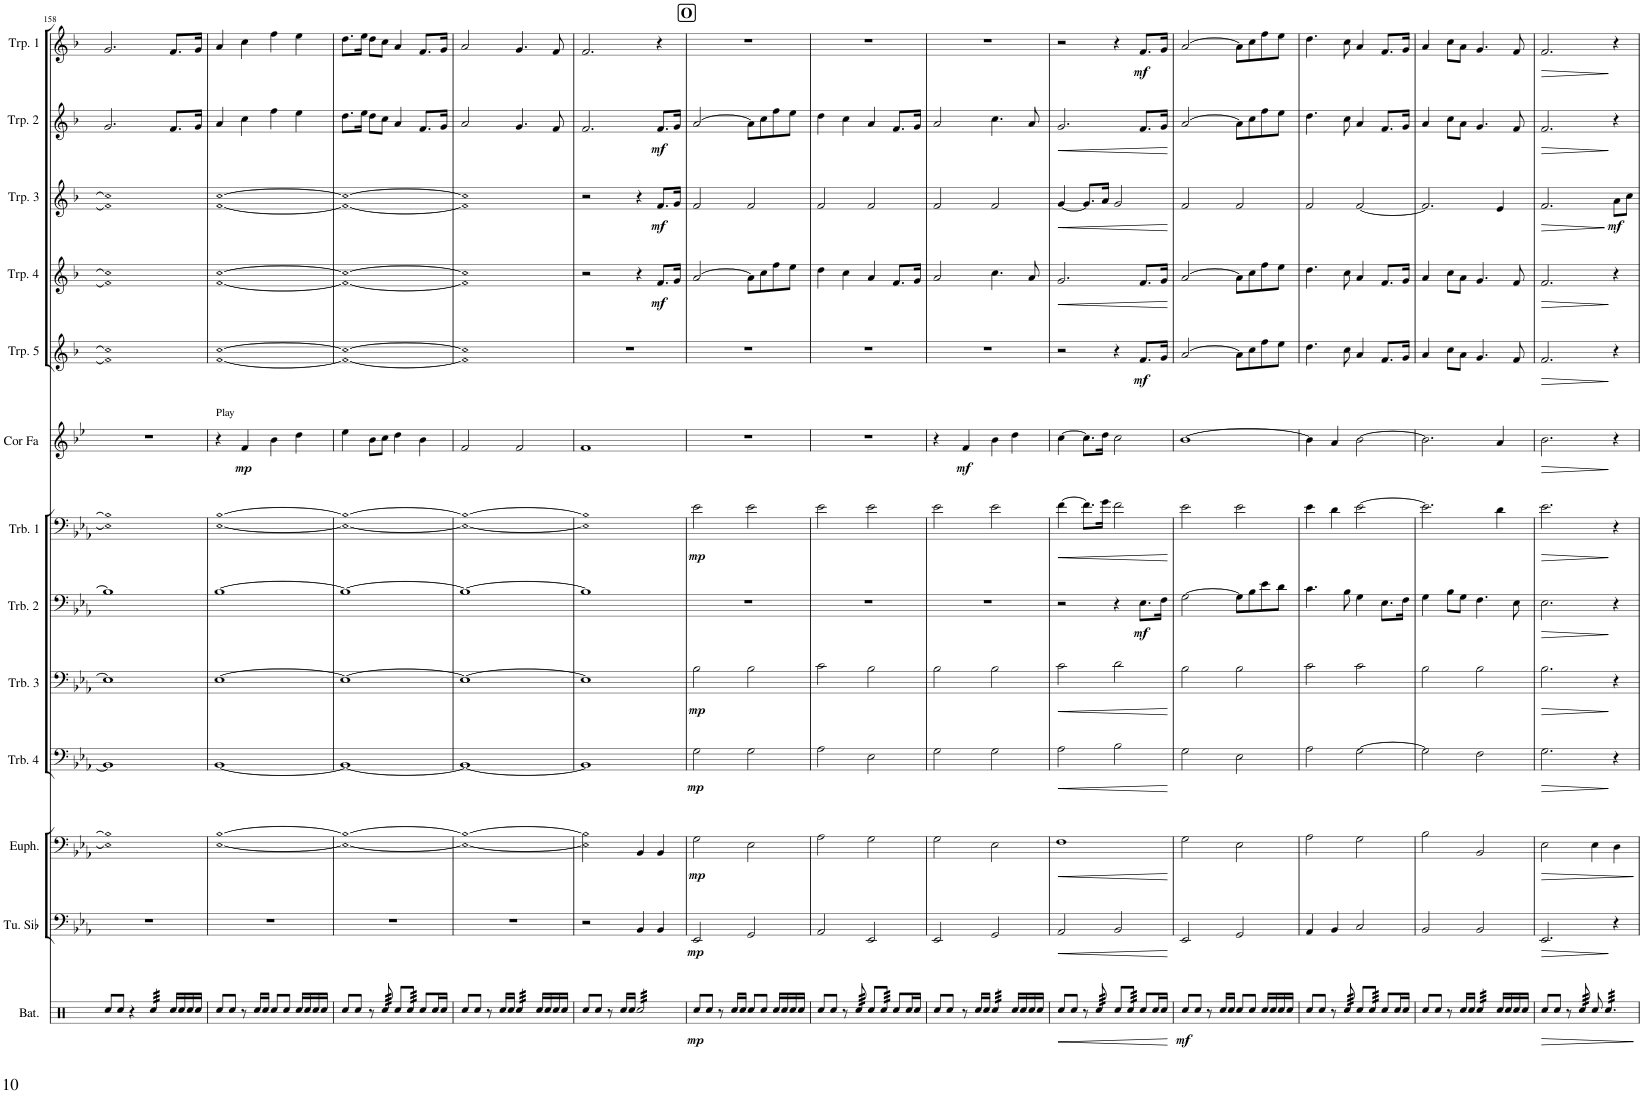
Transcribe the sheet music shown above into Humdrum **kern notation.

**kern	**dynam	**kern	**dynam	**kern	**dynam	**kern	**dynam	**kern	**dynam	**kern	**dynam	**kern	**dynam	**kern	**dynam	**kern	**dynam	**kern	**dynam	**kern	**dynam	**kern	**dynam	**kern	**dynam
*part13	*part13	*part12	*part12	*part11	*part11	*part10	*part10	*part9	*part9	*part8	*part8	*part7	*part7	*part6	*part6	*part5	*part5	*part4	*part4	*part3	*part3	*part2	*part2	*part1	*part1
*staff13	*staff13	*staff12	*staff12	*staff11	*staff11	*staff10	*staff10	*staff9	*staff9	*staff8	*staff8	*staff7	*staff7	*staff6	*staff6	*staff5	*staff5	*staff4	*staff4	*staff3	*staff3	*staff2	*staff2	*staff1	*staff1
*I"Batterie	*	*I"Tuba en Sib	*	*I"Euphonium	*	*I"Trombone 4	*	*I"Trombone 3	*	*I"Trombone 2	*	*I"Trombone 1	*	*I"Cor en Fa	*	*I"Trompette 5	*	*I"Trompette 4	*	*I"Trompette 3	*	*I"Trompette 2	*	*I"Trompette 1	*
*I'Bat.	*	*I'Tu. Sib	*	*I'Euph.	*	*I'Trb. 4	*	*I'Trb. 3	*	*I'Trb. 2	*	*I'Trb. 1	*	*I'Cor Fa	*	*I'Trp. 5	*	*I'Trp. 4	*	*I'Trp. 3	*	*I'Trp. 2	*	*I'Trp. 1	*
!!LO:PB:g=z
*clefX	*	*clefF4	*	*clefF4	*	*clefF4	*	*clefF4	*	*clefF4	*	*clefF4	*	*clefG2	*	*clefG2	*	*clefG2	*	*clefG2	*	*clefG2	*	*clefG2	*
*	*	*	*	*	*	*	*	*	*	*	*	*	*	*Trd4c7	*	*Trd1c2	*	*Trd1c2	*	*Trd1c2	*	*Trd1c2	*	*Trd1c2	*
*k[]	*	*k[b-e-a-]	*	*k[b-e-a-]	*	*k[b-e-a-]	*	*k[b-e-a-]	*	*k[b-e-a-]	*	*k[b-e-a-]	*	*k[b-e-]	*	*k[b-]	*	*k[b-]	*	*k[b-]	*	*k[b-]	*	*k[b-]	*
*M4/4	*	*M4/4	*	*M4/4	*	*M4/4	*	*M4/4	*	*M4/4	*	*M4/4	*	*M4/4	*	*M4/4	*	*M4/4	*	*M4/4	*	*M4/4	*	*M4/4	*
=158	=158	=158	=158	=158	=158	=158	=158	=158	=158	=158	=158	=158	=158	=158	=158	=158	=158	=158	=158	=158	=158	=158	=158	=158	=158
8Rcc/L	.	1r	.	1E-] 1B-]	.	1BB-]	.	1E-]	.	1B-]	.	1E-] 1B-]	.	1r	.	1f] 1cc]	.	1f] 1cc]	.	1f] 1cc]	.	2.g/	.	2.g/	.
8Rcc/J	.	.	.	.	.	.	.	.	.	.	.	.	.	.	.	.	.	.	.	.	.	.	.	.	.
4r	.	.	.	.	.	.	.	.	.	.	.	.	.	.	.	.	.	.	.	.	.	.	.	.	.
*tremolo	*	*	*	*	*	*	*	*	*	*	*	*	*	*	*	*	*	*	*	*	*	*	*	*	*
32Rcc/LLL	.	.	.	.	.	.	.	.	.	.	.	.	.	.	.	.	.	.	.	.	.	.	.	.	.
32Rcc/	.	.	.	.	.	.	.	.	.	.	.	.	.	.	.	.	.	.	.	.	.	.	.	.	.
32Rcc/	.	.	.	.	.	.	.	.	.	.	.	.	.	.	.	.	.	.	.	.	.	.	.	.	.
32Rcc/	.	.	.	.	.	.	.	.	.	.	.	.	.	.	.	.	.	.	.	.	.	.	.	.	.
32Rcc/	.	.	.	.	.	.	.	.	.	.	.	.	.	.	.	.	.	.	.	.	.	.	.	.	.
32Rcc/	.	.	.	.	.	.	.	.	.	.	.	.	.	.	.	.	.	.	.	.	.	.	.	.	.
32Rcc/	.	.	.	.	.	.	.	.	.	.	.	.	.	.	.	.	.	.	.	.	.	.	.	.	.
32Rcc/JJJ	.	.	.	.	.	.	.	.	.	.	.	.	.	.	.	.	.	.	.	.	.	.	.	.	.
*Xtremolo	*	*	*	*	*	*	*	*	*	*	*	*	*	*	*	*	*	*	*	*	*	*	*	*	*
16Rcc/LL	.	.	.	.	.	.	.	.	.	.	.	.	.	.	.	.	.	.	.	.	.	8.f/L	.	8.f/L	.
16Rcc/	.	.	.	.	.	.	.	.	.	.	.	.	.	.	.	.	.	.	.	.	.	.	.	.	.
16Rcc/	.	.	.	.	.	.	.	.	.	.	.	.	.	.	.	.	.	.	.	.	.	.	.	.	.
16Rcc/JJ	.	.	.	.	.	.	.	.	.	.	.	.	.	.	.	.	.	.	.	.	.	16g/Jk	.	16g/Jk	.
=159	=159	=159	=159	=159	=159	=159	=159	=159	=159	=159	=159	=159	=159	=159	=159	=159	=159	=159	=159	=159	=159	=159	=159	=159	=159
!	!	!	!	!	!	!	!	!	!	!	!	!	!	!LO:TX:a:t=Play	!	!	!	!	!	!	!	!	!	!	!
8Rcc/L	.	1r	.	[1E- [1B-	.	[1BB-	.	[1E-	.	[1B-	.	[1E- [1B-	.	4r	.	[1f [1cc	.	[1f [1cc	.	[1f [1cc	.	4a/	.	4a/	.
8Rcc/J	.	.	.	.	.	.	.	.	.	.	.	.	.	.	.	.	.	.	.	.	.	.	.	.	.
!	!	!	!	!	!	!	!	!	!	!	!	!	!	!	!LO:DY:b	!	!	!	!	!	!	!	!	!	!
8r	.	.	.	.	.	.	.	.	.	.	.	.	.	4f/	mp	.	.	.	.	.	.	4cc\	.	4cc\	.
16Rcc/LL	.	.	.	.	.	.	.	.	.	.	.	.	.	.	.	.	.	.	.	.	.	.	.	.	.
16Rcc/JJ	.	.	.	.	.	.	.	.	.	.	.	.	.	.	.	.	.	.	.	.	.	.	.	.	.
8Rcc/L	.	.	.	.	.	.	.	.	.	.	.	.	.	4b-\	.	.	.	.	.	.	.	4ff\	.	4ff\	.
8Rcc/J	.	.	.	.	.	.	.	.	.	.	.	.	.	.	.	.	.	.	.	.	.	.	.	.	.
16Rcc/LL	.	.	.	.	.	.	.	.	.	.	.	.	.	4dd\	.	.	.	.	.	.	.	4ee\	.	4ee\	.
16Rcc/	.	.	.	.	.	.	.	.	.	.	.	.	.	.	.	.	.	.	.	.	.	.	.	.	.
16Rcc/	.	.	.	.	.	.	.	.	.	.	.	.	.	.	.	.	.	.	.	.	.	.	.	.	.
16Rcc/JJ	.	.	.	.	.	.	.	.	.	.	.	.	.	.	.	.	.	.	.	.	.	.	.	.	.
=160	=160	=160	=160	=160	=160	=160	=160	=160	=160	=160	=160	=160	=160	=160	=160	=160	=160	=160	=160	=160	=160	=160	=160	=160	=160
8Rcc/L	.	1r	.	1E-_ 1B-_	.	1BB-_	.	1E-_	.	1B-_	.	1E-_ 1B-_	.	4ee-\	.	1f_ 1cc_	.	1f_ 1cc_	.	1f_ 1cc_	.	8.dd\L	.	8.dd\L	.
8Rcc/J	.	.	.	.	.	.	.	.	.	.	.	.	.	.	.	.	.	.	.	.	.	.	.	.	.
.	.	.	.	.	.	.	.	.	.	.	.	.	.	.	.	.	.	.	.	.	.	16ee\Jk	.	16ee\Jk	.
8r	.	.	.	.	.	.	.	.	.	.	.	.	.	8b-\L	.	.	.	.	.	.	.	8dd\L	.	8dd\L	.
*tremolo	*	*	*	*	*	*	*	*	*	*	*	*	*	*	*	*	*	*	*	*	*	*	*	*	*
64Rcc/	.	.	.	.	.	.	.	.	.	.	.	.	.	8cc\J	.	.	.	.	.	.	.	8cc\J	.	8cc\J	.
64Rcc/	.	.	.	.	.	.	.	.	.	.	.	.	.	.	.	.	.	.	.	.	.	.	.	.	.
64Rcc/	.	.	.	.	.	.	.	.	.	.	.	.	.	.	.	.	.	.	.	.	.	.	.	.	.
64Rcc/	.	.	.	.	.	.	.	.	.	.	.	.	.	.	.	.	.	.	.	.	.	.	.	.	.
64Rcc/	.	.	.	.	.	.	.	.	.	.	.	.	.	.	.	.	.	.	.	.	.	.	.	.	.
64Rcc/	.	.	.	.	.	.	.	.	.	.	.	.	.	.	.	.	.	.	.	.	.	.	.	.	.
64Rcc/	.	.	.	.	.	.	.	.	.	.	.	.	.	.	.	.	.	.	.	.	.	.	.	.	.
64Rcc/	.	.	.	.	.	.	.	.	.	.	.	.	.	.	.	.	.	.	.	.	.	.	.	.	.
*Xtremolo	*	*	*	*	*	*	*	*	*	*	*	*	*	*	*	*	*	*	*	*	*	*	*	*	*
8Rcc/L	.	.	.	.	.	.	.	.	.	.	.	.	.	4dd\	.	.	.	.	.	.	.	4a/	.	4a/	.
*tremolo	*	*	*	*	*	*	*	*	*	*	*	*	*	*	*	*	*	*	*	*	*	*	*	*	*
64Rcc/	.	.	.	.	.	.	.	.	.	.	.	.	.	.	.	.	.	.	.	.	.	.	.	.	.
64Rcc/	.	.	.	.	.	.	.	.	.	.	.	.	.	.	.	.	.	.	.	.	.	.	.	.	.
64Rcc/	.	.	.	.	.	.	.	.	.	.	.	.	.	.	.	.	.	.	.	.	.	.	.	.	.
64Rcc/	.	.	.	.	.	.	.	.	.	.	.	.	.	.	.	.	.	.	.	.	.	.	.	.	.
64Rcc/	.	.	.	.	.	.	.	.	.	.	.	.	.	.	.	.	.	.	.	.	.	.	.	.	.
64Rcc/	.	.	.	.	.	.	.	.	.	.	.	.	.	.	.	.	.	.	.	.	.	.	.	.	.
64Rcc/	.	.	.	.	.	.	.	.	.	.	.	.	.	.	.	.	.	.	.	.	.	.	.	.	.
64Rcc/JJJJ	.	.	.	.	.	.	.	.	.	.	.	.	.	.	.	.	.	.	.	.	.	.	.	.	.
*Xtremolo	*	*	*	*	*	*	*	*	*	*	*	*	*	*	*	*	*	*	*	*	*	*	*	*	*
8Rcc/L	.	.	.	.	.	.	.	.	.	.	.	.	.	4b-\	.	.	.	.	.	.	.	8.f/L	.	8.f/L	.
16Rcc/L	.	.	.	.	.	.	.	.	.	.	.	.	.	.	.	.	.	.	.	.	.	.	.	.	.
16Rcc/JJ	.	.	.	.	.	.	.	.	.	.	.	.	.	.	.	.	.	.	.	.	.	16g/Jk	.	16g/Jk	.
=161	=161	=161	=161	=161	=161	=161	=161	=161	=161	=161	=161	=161	=161	=161	=161	=161	=161	=161	=161	=161	=161	=161	=161	=161	=161
8Rcc/L	.	1r	.	1E-_ 1B-_	.	1BB-_	.	1E-_	.	1B-_	.	1E-_ 1B-_	.	2f/	.	1f] 1cc]	.	1f] 1cc]	.	1f] 1cc]	.	2a/	.	2a/	.
8Rcc/J	.	.	.	.	.	.	.	.	.	.	.	.	.	.	.	.	.	.	.	.	.	.	.	.	.
8r	.	.	.	.	.	.	.	.	.	.	.	.	.	.	.	.	.	.	.	.	.	.	.	.	.
16Rcc/LL	.	.	.	.	.	.	.	.	.	.	.	.	.	.	.	.	.	.	.	.	.	.	.	.	.
16Rcc/JJ	.	.	.	.	.	.	.	.	.	.	.	.	.	.	.	.	.	.	.	.	.	.	.	.	.
*tremolo	*	*	*	*	*	*	*	*	*	*	*	*	*	*	*	*	*	*	*	*	*	*	*	*	*
32Rcc/LLL	.	.	.	.	.	.	.	.	.	.	.	.	.	2f/	.	.	.	.	.	.	.	4.g/	.	4.g/	.
32Rcc/	.	.	.	.	.	.	.	.	.	.	.	.	.	.	.	.	.	.	.	.	.	.	.	.	.
32Rcc/	.	.	.	.	.	.	.	.	.	.	.	.	.	.	.	.	.	.	.	.	.	.	.	.	.
32Rcc/	.	.	.	.	.	.	.	.	.	.	.	.	.	.	.	.	.	.	.	.	.	.	.	.	.
32Rcc/	.	.	.	.	.	.	.	.	.	.	.	.	.	.	.	.	.	.	.	.	.	.	.	.	.
32Rcc/	.	.	.	.	.	.	.	.	.	.	.	.	.	.	.	.	.	.	.	.	.	.	.	.	.
32Rcc/	.	.	.	.	.	.	.	.	.	.	.	.	.	.	.	.	.	.	.	.	.	.	.	.	.
32Rcc/JJJ	.	.	.	.	.	.	.	.	.	.	.	.	.	.	.	.	.	.	.	.	.	.	.	.	.
*Xtremolo	*	*	*	*	*	*	*	*	*	*	*	*	*	*	*	*	*	*	*	*	*	*	*	*	*
16Rcc/LL	.	.	.	.	.	.	.	.	.	.	.	.	.	.	.	.	.	.	.	.	.	.	.	.	.
16Rcc/	.	.	.	.	.	.	.	.	.	.	.	.	.	.	.	.	.	.	.	.	.	.	.	.	.
16Rcc/	.	.	.	.	.	.	.	.	.	.	.	.	.	.	.	.	.	.	.	.	.	8f/	.	8f/	.
16Rcc/JJ	.	.	.	.	.	.	.	.	.	.	.	.	.	.	.	.	.	.	.	.	.	.	.	.	.
=162	=162	=162	=162	=162	=162	=162	=162	=162	=162	=162	=162	=162	=162	=162	=162	=162	=162	=162	=162	=162	=162	=162	=162	=162	=162
8Rcc/L	.	2r	.	2E-\] 2B-\]	.	1BB-]	.	1E-]	.	1B-]	.	1E-] 1B-]	.	1f	.	1r	.	2r	.	2r	.	2.f/	.	2.f/	.
8Rcc/J	.	.	.	.	.	.	.	.	.	.	.	.	.	.	.	.	.	.	.	.	.	.	.	.	.
8r	.	.	.	.	.	.	.	.	.	.	.	.	.	.	.	.	.	.	.	.	.	.	.	.	.
16Rcc/LL	.	.	.	.	.	.	.	.	.	.	.	.	.	.	.	.	.	.	.	.	.	.	.	.	.
16Rcc/JJ	.	.	.	.	.	.	.	.	.	.	.	.	.	.	.	.	.	.	.	.	.	.	.	.	.
*tremolo	*	*	*	*	*	*	*	*	*	*	*	*	*	*	*	*	*	*	*	*	*	*	*	*	*
32Rcc/LLL	.	4BB-/	.	4BB-/	.	.	.	.	.	.	.	.	.	.	.	.	.	4r	.	4r	.	.	.	.	.
32Rcc/	.	.	.	.	.	.	.	.	.	.	.	.	.	.	.	.	.	.	.	.	.	.	.	.	.
32Rcc/	.	.	.	.	.	.	.	.	.	.	.	.	.	.	.	.	.	.	.	.	.	.	.	.	.
32Rcc/	.	.	.	.	.	.	.	.	.	.	.	.	.	.	.	.	.	.	.	.	.	.	.	.	.
32Rcc/	.	.	.	.	.	.	.	.	.	.	.	.	.	.	.	.	.	.	.	.	.	.	.	.	.
32Rcc/	.	.	.	.	.	.	.	.	.	.	.	.	.	.	.	.	.	.	.	.	.	.	.	.	.
32Rcc/	.	.	.	.	.	.	.	.	.	.	.	.	.	.	.	.	.	.	.	.	.	.	.	.	.
32Rcc/	.	.	.	.	.	.	.	.	.	.	.	.	.	.	.	.	.	.	.	.	.	.	.	.	.
!	!	!	!	!	!	!	!	!	!	!	!	!	!	!	!	!	!	!	!LO:DY:b	!	!LO:DY:b	!	!LO:DY:b	!	!
32Rcc/	.	4BB-/	.	4BB-/	.	.	.	.	.	.	.	.	.	.	.	.	.	8.f/L	mf	8.f/L	mf	8.f/L	mf	4r	.
32Rcc/	.	.	.	.	.	.	.	.	.	.	.	.	.	.	.	.	.	.	.	.	.	.	.	.	.
32Rcc/	.	.	.	.	.	.	.	.	.	.	.	.	.	.	.	.	.	.	.	.	.	.	.	.	.
32Rcc/	.	.	.	.	.	.	.	.	.	.	.	.	.	.	.	.	.	.	.	.	.	.	.	.	.
32Rcc/	.	.	.	.	.	.	.	.	.	.	.	.	.	.	.	.	.	.	.	.	.	.	.	.	.
32Rcc/	.	.	.	.	.	.	.	.	.	.	.	.	.	.	.	.	.	.	.	.	.	.	.	.	.
32Rcc/	.	.	.	.	.	.	.	.	.	.	.	.	.	.	.	.	.	16g/Jk	.	16g/Jk	.	16g/Jk	.	.	.
32Rcc/JJJ	.	.	.	.	.	.	.	.	.	.	.	.	.	.	.	.	.	.	.	.	.	.	.	.	.
*Xtremolo	*	*	*	*	*	*	*	*	*	*	*	*	*	*	*	*	*	*	*	*	*	*	*	*	*
!!LO:REH:place=s1:a:B:cj:fs=14:t=O
=163	=163	=163	=163	=163	=163	=163	=163	=163	=163	=163	=163	=163	=163	=163	=163	=163	=163	=163	=163	=163	=163	=163	=163	=163	=163
!	!LO:DY:b	!	!LO:DY:b	!	!LO:DY:b	!	!LO:DY:b	!	!LO:DY:b	!	!	!	!LO:DY:b	!	!	!	!	!	!	!	!	!	!	!	!
8Rcc/L	mp	2EE-/	mp	2G\	mp	2G\	mp	2B-\	mp	1r	.	2e-\	mp	1r	.	1r	.	[2a/	.	2f/	.	[2a/	.	1r	.
8Rcc/J	.	.	.	.	.	.	.	.	.	.	.	.	.	.	.	.	.	.	.	.	.	.	.	.	.
8r	.	.	.	.	.	.	.	.	.	.	.	.	.	.	.	.	.	.	.	.	.	.	.	.	.
16Rcc/LL	.	.	.	.	.	.	.	.	.	.	.	.	.	.	.	.	.	.	.	.	.	.	.	.	.
16Rcc/JJ	.	.	.	.	.	.	.	.	.	.	.	.	.	.	.	.	.	.	.	.	.	.	.	.	.
8Rcc/L	.	2GG/	.	2E-\	.	2G\	.	2B-\	.	.	.	2e-\	.	.	.	.	.	8a\L]	.	2f/	.	8a\L]	.	.	.
8Rcc/J	.	.	.	.	.	.	.	.	.	.	.	.	.	.	.	.	.	8cc\	.	.	.	8cc\	.	.	.
16Rcc/LL	.	.	.	.	.	.	.	.	.	.	.	.	.	.	.	.	.	8ff\	.	.	.	8ff\	.	.	.
16Rcc/	.	.	.	.	.	.	.	.	.	.	.	.	.	.	.	.	.	.	.	.	.	.	.	.	.
16Rcc/	.	.	.	.	.	.	.	.	.	.	.	.	.	.	.	.	.	8ee\J	.	.	.	8ee\J	.	.	.
16Rcc/JJ	.	.	.	.	.	.	.	.	.	.	.	.	.	.	.	.	.	.	.	.	.	.	.	.	.
=164	=164	=164	=164	=164	=164	=164	=164	=164	=164	=164	=164	=164	=164	=164	=164	=164	=164	=164	=164	=164	=164	=164	=164	=164	=164
8Rcc/L	.	2AA-/	.	2A-\	.	2A-\	.	2c\	.	1r	.	2e-\	.	1r	.	1r	.	4dd\	.	2f/	.	4dd\	.	1r	.
8Rcc/J	.	.	.	.	.	.	.	.	.	.	.	.	.	.	.	.	.	.	.	.	.	.	.	.	.
8r	.	.	.	.	.	.	.	.	.	.	.	.	.	.	.	.	.	4cc\	.	.	.	4cc\	.	.	.
*tremolo	*	*	*	*	*	*	*	*	*	*	*	*	*	*	*	*	*	*	*	*	*	*	*	*	*
64Rcc/	.	.	.	.	.	.	.	.	.	.	.	.	.	.	.	.	.	.	.	.	.	.	.	.	.
64Rcc/	.	.	.	.	.	.	.	.	.	.	.	.	.	.	.	.	.	.	.	.	.	.	.	.	.
64Rcc/	.	.	.	.	.	.	.	.	.	.	.	.	.	.	.	.	.	.	.	.	.	.	.	.	.
64Rcc/	.	.	.	.	.	.	.	.	.	.	.	.	.	.	.	.	.	.	.	.	.	.	.	.	.
64Rcc/	.	.	.	.	.	.	.	.	.	.	.	.	.	.	.	.	.	.	.	.	.	.	.	.	.
64Rcc/	.	.	.	.	.	.	.	.	.	.	.	.	.	.	.	.	.	.	.	.	.	.	.	.	.
64Rcc/	.	.	.	.	.	.	.	.	.	.	.	.	.	.	.	.	.	.	.	.	.	.	.	.	.
64Rcc/	.	.	.	.	.	.	.	.	.	.	.	.	.	.	.	.	.	.	.	.	.	.	.	.	.
*Xtremolo	*	*	*	*	*	*	*	*	*	*	*	*	*	*	*	*	*	*	*	*	*	*	*	*	*
8Rcc/L	.	2EE-/	.	2G\	.	2E-\	.	2B-\	.	.	.	2e-\	.	.	.	.	.	4a/	.	2f/	.	4a/	.	.	.
*tremolo	*	*	*	*	*	*	*	*	*	*	*	*	*	*	*	*	*	*	*	*	*	*	*	*	*
64Rcc/	.	.	.	.	.	.	.	.	.	.	.	.	.	.	.	.	.	.	.	.	.	.	.	.	.
64Rcc/	.	.	.	.	.	.	.	.	.	.	.	.	.	.	.	.	.	.	.	.	.	.	.	.	.
64Rcc/	.	.	.	.	.	.	.	.	.	.	.	.	.	.	.	.	.	.	.	.	.	.	.	.	.
64Rcc/	.	.	.	.	.	.	.	.	.	.	.	.	.	.	.	.	.	.	.	.	.	.	.	.	.
64Rcc/	.	.	.	.	.	.	.	.	.	.	.	.	.	.	.	.	.	.	.	.	.	.	.	.	.
64Rcc/	.	.	.	.	.	.	.	.	.	.	.	.	.	.	.	.	.	.	.	.	.	.	.	.	.
64Rcc/	.	.	.	.	.	.	.	.	.	.	.	.	.	.	.	.	.	.	.	.	.	.	.	.	.
64Rcc/JJJJ	.	.	.	.	.	.	.	.	.	.	.	.	.	.	.	.	.	.	.	.	.	.	.	.	.
*Xtremolo	*	*	*	*	*	*	*	*	*	*	*	*	*	*	*	*	*	*	*	*	*	*	*	*	*
8Rcc/L	.	.	.	.	.	.	.	.	.	.	.	.	.	.	.	.	.	8.f/L	.	.	.	8.f/L	.	.	.
16Rcc/L	.	.	.	.	.	.	.	.	.	.	.	.	.	.	.	.	.	.	.	.	.	.	.	.	.
16Rcc/JJ	.	.	.	.	.	.	.	.	.	.	.	.	.	.	.	.	.	16g/Jk	.	.	.	16g/Jk	.	.	.
=165	=165	=165	=165	=165	=165	=165	=165	=165	=165	=165	=165	=165	=165	=165	=165	=165	=165	=165	=165	=165	=165	=165	=165	=165	=165
8Rcc/L	.	2EE-/	.	2G\	.	2G\	.	2B-\	.	1r	.	2e-\	.	4r	.	1r	.	2a/	.	2f/	.	2a/	.	1r	.
8Rcc/J	.	.	.	.	.	.	.	.	.	.	.	.	.	.	.	.	.	.	.	.	.	.	.	.	.
!	!	!	!	!	!	!	!	!	!	!	!	!	!	!	!LO:DY:b	!	!	!	!	!	!	!	!	!	!
8r	.	.	.	.	.	.	.	.	.	.	.	.	.	4f/	mf	.	.	.	.	.	.	.	.	.	.
16Rcc/LL	.	.	.	.	.	.	.	.	.	.	.	.	.	.	.	.	.	.	.	.	.	.	.	.	.
16Rcc/JJ	.	.	.	.	.	.	.	.	.	.	.	.	.	.	.	.	.	.	.	.	.	.	.	.	.
*tremolo	*	*	*	*	*	*	*	*	*	*	*	*	*	*	*	*	*	*	*	*	*	*	*	*	*
32Rcc/LLL	.	2GG/	.	2E-\	.	2G\	.	2B-\	.	.	.	2e-\	.	4b-\	.	.	.	4.cc\	.	2f/	.	4.cc\	.	.	.
32Rcc/	.	.	.	.	.	.	.	.	.	.	.	.	.	.	.	.	.	.	.	.	.	.	.	.	.
32Rcc/	.	.	.	.	.	.	.	.	.	.	.	.	.	.	.	.	.	.	.	.	.	.	.	.	.
32Rcc/	.	.	.	.	.	.	.	.	.	.	.	.	.	.	.	.	.	.	.	.	.	.	.	.	.
32Rcc/	.	.	.	.	.	.	.	.	.	.	.	.	.	.	.	.	.	.	.	.	.	.	.	.	.
32Rcc/	.	.	.	.	.	.	.	.	.	.	.	.	.	.	.	.	.	.	.	.	.	.	.	.	.
32Rcc/	.	.	.	.	.	.	.	.	.	.	.	.	.	.	.	.	.	.	.	.	.	.	.	.	.
32Rcc/JJJ	.	.	.	.	.	.	.	.	.	.	.	.	.	.	.	.	.	.	.	.	.	.	.	.	.
*Xtremolo	*	*	*	*	*	*	*	*	*	*	*	*	*	*	*	*	*	*	*	*	*	*	*	*	*
16Rcc/LL	.	.	.	.	.	.	.	.	.	.	.	.	.	4dd\	.	.	.	.	.	.	.	.	.	.	.
16Rcc/	.	.	.	.	.	.	.	.	.	.	.	.	.	.	.	.	.	.	.	.	.	.	.	.	.
16Rcc/	.	.	.	.	.	.	.	.	.	.	.	.	.	.	.	.	.	8a/	.	.	.	8a/	.	.	.
16Rcc/JJ	.	.	.	.	.	.	.	.	.	.	.	.	.	.	.	.	.	.	.	.	.	.	.	.	.
=166	=166	=166	=166	=166	=166	=166	=166	=166	=166	=166	=166	=166	=166	=166	=166	=166	=166	=166	=166	=166	=166	=166	=166	=166	=166
!	!LO:HP:b	!	!LO:HP:b	!	!LO:HP:b	!	!LO:HP:b	!	!LO:HP:b	!	!	!	!LO:HP:b	!	!	!	!	!	!LO:HP:b	!	!LO:HP:b	!	!LO:HP:b	!	!
8Rcc/L	<	2AA-/	<	1F	<	2A-\	<	2c\	<	2r	.	[4f\	<	[4cc\	.	2r	.	2.g/	<	[4g/	<	2.g/	<	2r	.
8Rcc/J	.	.	.	.	.	.	.	.	.	.	.	.	.	.	.	.	.	.	.	.	.	.	.	.	.
8r	.	.	.	.	.	.	.	.	.	.	.	8.f\L]	.	8.cc\L]	.	.	.	.	.	8.g/L]	.	.	.	.	.
*tremolo	*	*	*	*	*	*	*	*	*	*	*	*	*	*	*	*	*	*	*	*	*	*	*	*	*
64Rcc/	.	.	.	.	.	.	.	.	.	.	.	.	.	.	.	.	.	.	.	.	.	.	.	.	.
64Rcc/	.	.	.	.	.	.	.	.	.	.	.	.	.	.	.	.	.	.	.	.	.	.	.	.	.
64Rcc/	.	.	.	.	.	.	.	.	.	.	.	.	.	.	.	.	.	.	.	.	.	.	.	.	.
64Rcc/	.	.	.	.	.	.	.	.	.	.	.	.	.	.	.	.	.	.	.	.	.	.	.	.	.
64Rcc/	.	.	.	.	.	.	.	.	.	.	.	16g\Jk	.	16dd\Jk	.	.	.	.	.	16a/Jk	.	.	.	.	.
64Rcc/	.	.	.	.	.	.	.	.	.	.	.	.	.	.	.	.	.	.	.	.	.	.	.	.	.
64Rcc/	.	.	.	.	.	.	.	.	.	.	.	.	.	.	.	.	.	.	.	.	.	.	.	.	.
64Rcc/	.	.	.	.	.	.	.	.	.	.	.	.	.	.	.	.	.	.	.	.	.	.	.	.	.
*Xtremolo	*	*	*	*	*	*	*	*	*	*	*	*	*	*	*	*	*	*	*	*	*	*	*	*	*
8Rcc/L	.	2BB-/	.	.	.	2B-\	.	2d\	.	4r	.	2f\	.	2cc\	.	4r	.	.	.	2g/	.	.	.	4r	.
*tremolo	*	*	*	*	*	*	*	*	*	*	*	*	*	*	*	*	*	*	*	*	*	*	*	*	*
64Rcc/	.	.	.	.	.	.	.	.	.	.	.	.	.	.	.	.	.	.	.	.	.	.	.	.	.
64Rcc/	.	.	.	.	.	.	.	.	.	.	.	.	.	.	.	.	.	.	.	.	.	.	.	.	.
64Rcc/	.	.	.	.	.	.	.	.	.	.	.	.	.	.	.	.	.	.	.	.	.	.	.	.	.
64Rcc/	.	.	.	.	.	.	.	.	.	.	.	.	.	.	.	.	.	.	.	.	.	.	.	.	.
64Rcc/	.	.	.	.	.	.	.	.	.	.	.	.	.	.	.	.	.	.	.	.	.	.	.	.	.
64Rcc/	.	.	.	.	.	.	.	.	.	.	.	.	.	.	.	.	.	.	.	.	.	.	.	.	.
64Rcc/	.	.	.	.	.	.	.	.	.	.	.	.	.	.	.	.	.	.	.	.	.	.	.	.	.
64Rcc/JJJJ	.	.	.	.	.	.	.	.	.	.	.	.	.	.	.	.	.	.	.	.	.	.	.	.	.
*Xtremolo	*	*	*	*	*	*	*	*	*	*	*	*	*	*	*	*	*	*	*	*	*	*	*	*	*
!	!	!	!	!	!	!	!	!	!	!	!LO:DY:b	!	!	!	!	!	!LO:DY:b	!	!	!	!	!	!	!	!LO:DY:b
8Rcc/L	.	.	.	.	.	.	.	.	.	8.E-\L	mf	.	.	.	.	8.f/L	mf	8.f/L	.	.	.	8.f/L	.	8.f/L	mf
16Rcc/L	.	.	.	.	.	.	.	.	.	.	.	.	.	.	.	.	.	.	.	.	.	.	.	.	.
16Rcc/JJ	.	.	.	.	.	.	.	.	.	16F\Jk	.	.	.	.	.	16g/Jk	.	16g/Jk	.	.	.	16g/Jk	.	16g/Jk	.
.	[	.	[	.	[	.	[	.	[	.	.	.	[	.	.	.	.	.	[	.	[	.	[	.	.
=167	=167	=167	=167	=167	=167	=167	=167	=167	=167	=167	=167	=167	=167	=167	=167	=167	=167	=167	=167	=167	=167	=167	=167	=167	=167
!	!LO:DY:b	!	!	!	!	!	!	!	!	!	!	!	!	!	!	!	!	!	!	!	!	!	!	!	!
8Rcc/L	mf	2EE-/	.	2G\	.	2G\	.	2B-\	.	[2G\	.	2e-\	.	[1b-	.	[2a/	.	[2a/	.	2f/	.	[2a/	.	[2a/	.
8Rcc/J	.	.	.	.	.	.	.	.	.	.	.	.	.	.	.	.	.	.	.	.	.	.	.	.	.
8r	.	.	.	.	.	.	.	.	.	.	.	.	.	.	.	.	.	.	.	.	.	.	.	.	.
16Rcc/LL	.	.	.	.	.	.	.	.	.	.	.	.	.	.	.	.	.	.	.	.	.	.	.	.	.
16Rcc/JJ	.	.	.	.	.	.	.	.	.	.	.	.	.	.	.	.	.	.	.	.	.	.	.	.	.
8Rcc/L	.	2GG/	.	2E-\	.	2E-\	.	2B-\	.	8G\L]	.	2e-\	.	.	.	8a\L]	.	8a\L]	.	2f/	.	8a\L]	.	8a\L]	.
8Rcc/J	.	.	.	.	.	.	.	.	.	8B-\	.	.	.	.	.	8cc\	.	8cc\	.	.	.	8cc\	.	8cc\	.
16Rcc/LL	.	.	.	.	.	.	.	.	.	8e-\	.	.	.	.	.	8ff\	.	8ff\	.	.	.	8ff\	.	8ff\	.
16Rcc/	.	.	.	.	.	.	.	.	.	.	.	.	.	.	.	.	.	.	.	.	.	.	.	.	.
16Rcc/	.	.	.	.	.	.	.	.	.	8d\J	.	.	.	.	.	8ee\J	.	8ee\J	.	.	.	8ee\J	.	8ee\J	.
16Rcc/JJ	.	.	.	.	.	.	.	.	.	.	.	.	.	.	.	.	.	.	.	.	.	.	.	.	.
=168	=168	=168	=168	=168	=168	=168	=168	=168	=168	=168	=168	=168	=168	=168	=168	=168	=168	=168	=168	=168	=168	=168	=168	=168	=168
8Rcc/L	.	4AA-/	.	2A-\	.	2A-\	.	2c\	.	4.c\	.	4e-\	.	4b-\]	.	4.dd\	.	4.dd\	.	2f/	.	4.dd\	.	4.dd\	.
8Rcc/J	.	.	.	.	.	.	.	.	.	.	.	.	.	.	.	.	.	.	.	.	.	.	.	.	.
8r	.	4BB-/	.	.	.	.	.	.	.	.	.	4d\	.	4a/	.	.	.	.	.	.	.	.	.	.	.
*tremolo	*	*	*	*	*	*	*	*	*	*	*	*	*	*	*	*	*	*	*	*	*	*	*	*	*
64Rcc/	.	.	.	.	.	.	.	.	.	8B-\	.	.	.	.	.	8cc\	.	8cc\	.	.	.	8cc\	.	8cc\	.
64Rcc/	.	.	.	.	.	.	.	.	.	.	.	.	.	.	.	.	.	.	.	.	.	.	.	.	.
64Rcc/	.	.	.	.	.	.	.	.	.	.	.	.	.	.	.	.	.	.	.	.	.	.	.	.	.
64Rcc/	.	.	.	.	.	.	.	.	.	.	.	.	.	.	.	.	.	.	.	.	.	.	.	.	.
64Rcc/	.	.	.	.	.	.	.	.	.	.	.	.	.	.	.	.	.	.	.	.	.	.	.	.	.
64Rcc/	.	.	.	.	.	.	.	.	.	.	.	.	.	.	.	.	.	.	.	.	.	.	.	.	.
64Rcc/	.	.	.	.	.	.	.	.	.	.	.	.	.	.	.	.	.	.	.	.	.	.	.	.	.
64Rcc/	.	.	.	.	.	.	.	.	.	.	.	.	.	.	.	.	.	.	.	.	.	.	.	.	.
*Xtremolo	*	*	*	*	*	*	*	*	*	*	*	*	*	*	*	*	*	*	*	*	*	*	*	*	*
8Rcc/L	.	2C/	.	2G\	.	[2G\	.	2c\	.	4G\	.	[2e-\	.	[2b-\	.	4a/	.	4a/	.	[2f/	.	4a/	.	4a/	.
*tremolo	*	*	*	*	*	*	*	*	*	*	*	*	*	*	*	*	*	*	*	*	*	*	*	*	*
64Rcc/	.	.	.	.	.	.	.	.	.	.	.	.	.	.	.	.	.	.	.	.	.	.	.	.	.
64Rcc/	.	.	.	.	.	.	.	.	.	.	.	.	.	.	.	.	.	.	.	.	.	.	.	.	.
64Rcc/	.	.	.	.	.	.	.	.	.	.	.	.	.	.	.	.	.	.	.	.	.	.	.	.	.
64Rcc/	.	.	.	.	.	.	.	.	.	.	.	.	.	.	.	.	.	.	.	.	.	.	.	.	.
64Rcc/	.	.	.	.	.	.	.	.	.	.	.	.	.	.	.	.	.	.	.	.	.	.	.	.	.
64Rcc/	.	.	.	.	.	.	.	.	.	.	.	.	.	.	.	.	.	.	.	.	.	.	.	.	.
64Rcc/	.	.	.	.	.	.	.	.	.	.	.	.	.	.	.	.	.	.	.	.	.	.	.	.	.
64Rcc/JJJJ	.	.	.	.	.	.	.	.	.	.	.	.	.	.	.	.	.	.	.	.	.	.	.	.	.
*Xtremolo	*	*	*	*	*	*	*	*	*	*	*	*	*	*	*	*	*	*	*	*	*	*	*	*	*
8Rcc/L	.	.	.	.	.	.	.	.	.	8.E-\L	.	.	.	.	.	8.f/L	.	8.f/L	.	.	.	8.f/L	.	8.f/L	.
16Rcc/L	.	.	.	.	.	.	.	.	.	.	.	.	.	.	.	.	.	.	.	.	.	.	.	.	.
16Rcc/JJ	.	.	.	.	.	.	.	.	.	16F\Jk	.	.	.	.	.	16g/Jk	.	16g/Jk	.	.	.	16g/Jk	.	16g/Jk	.
=169	=169	=169	=169	=169	=169	=169	=169	=169	=169	=169	=169	=169	=169	=169	=169	=169	=169	=169	=169	=169	=169	=169	=169	=169	=169
8Rcc/L	.	2BB-/	.	2B-\	.	2G\]	.	2B-\	.	4G\	.	2.e-\]	.	2.b-\]	.	4a/	.	4a/	.	2.f/]	.	4a/	.	4a/	.
8Rcc/J	.	.	.	.	.	.	.	.	.	.	.	.	.	.	.	.	.	.	.	.	.	.	.	.	.
8r	.	.	.	.	.	.	.	.	.	8B-\L	.	.	.	.	.	8cc\L	.	8cc\L	.	.	.	8cc\L	.	8cc\L	.
16Rcc/LL	.	.	.	.	.	.	.	.	.	8G\J	.	.	.	.	.	8a\J	.	8a\J	.	.	.	8a\J	.	8a\J	.
16Rcc/JJ	.	.	.	.	.	.	.	.	.	.	.	.	.	.	.	.	.	.	.	.	.	.	.	.	.
*tremolo	*	*	*	*	*	*	*	*	*	*	*	*	*	*	*	*	*	*	*	*	*	*	*	*	*
32Rcc/LLL	.	2BB-/	.	2BB-/	.	2F\	.	2B-\	.	4.F\	.	.	.	.	.	4.g/	.	4.g/	.	.	.	4.g/	.	4.g/	.
32Rcc/	.	.	.	.	.	.	.	.	.	.	.	.	.	.	.	.	.	.	.	.	.	.	.	.	.
32Rcc/	.	.	.	.	.	.	.	.	.	.	.	.	.	.	.	.	.	.	.	.	.	.	.	.	.
32Rcc/	.	.	.	.	.	.	.	.	.	.	.	.	.	.	.	.	.	.	.	.	.	.	.	.	.
32Rcc/	.	.	.	.	.	.	.	.	.	.	.	.	.	.	.	.	.	.	.	.	.	.	.	.	.
32Rcc/	.	.	.	.	.	.	.	.	.	.	.	.	.	.	.	.	.	.	.	.	.	.	.	.	.
32Rcc/	.	.	.	.	.	.	.	.	.	.	.	.	.	.	.	.	.	.	.	.	.	.	.	.	.
32Rcc/JJJ	.	.	.	.	.	.	.	.	.	.	.	.	.	.	.	.	.	.	.	.	.	.	.	.	.
*Xtremolo	*	*	*	*	*	*	*	*	*	*	*	*	*	*	*	*	*	*	*	*	*	*	*	*	*
16Rcc/LL	.	.	.	.	.	.	.	.	.	.	.	4d\	.	4a/	.	.	.	.	.	4e/	.	.	.	.	.
16Rcc/	.	.	.	.	.	.	.	.	.	.	.	.	.	.	.	.	.	.	.	.	.	.	.	.	.
16Rcc/	.	.	.	.	.	.	.	.	.	8E-\	.	.	.	.	.	8f/	.	8f/	.	.	.	8f/	.	8f/	.
16Rcc/JJ	.	.	.	.	.	.	.	.	.	.	.	.	.	.	.	.	.	.	.	.	.	.	.	.	.
=170	=170	=170	=170	=170	=170	=170	=170	=170	=170	=170	=170	=170	=170	=170	=170	=170	=170	=170	=170	=170	=170	=170	=170	=170	=170
!	!LO:HP:b	!	!LO:HP:b	!	!LO:HP:b	!	!LO:HP:b	!	!LO:HP:b	!	!LO:HP:b	!	!LO:HP:b	!	!LO:HP:b	!	!LO:HP:b	!	!LO:HP:b	!	!LO:HP:b	!	!LO:HP:b	!	!LO:HP:b
8Rcc/L	>	2.EE-/	>	2E-\	>	2.G\	>	2.B-\	>	2.E-\	>	2.e-\	>	2.b-\	>	2.f/	>	2.f/	>	2.f/	>	2.f/	>	2.f/	>
8Rcc/J	.	.	.	.	.	.	.	.	.	.	.	.	.	.	.	.	.	.	.	.	.	.	.	.	.
8r	.	.	.	.	.	.	.	.	.	.	.	.	.	.	.	.	.	.	.	.	.	.	.	.	.
*tremolo	*	*	*	*	*	*	*	*	*	*	*	*	*	*	*	*	*	*	*	*	*	*	*	*	*
64Rcc/	.	.	.	.	.	.	.	.	.	.	.	.	.	.	.	.	.	.	.	.	.	.	.	.	.
64Rcc/	.	.	.	.	.	.	.	.	.	.	.	.	.	.	.	.	.	.	.	.	.	.	.	.	.
64Rcc/	.	.	.	.	.	.	.	.	.	.	.	.	.	.	.	.	.	.	.	.	.	.	.	.	.
64Rcc/	.	.	.	.	.	.	.	.	.	.	.	.	.	.	.	.	.	.	.	.	.	.	.	.	.
64Rcc/	.	.	.	.	.	.	.	.	.	.	.	.	.	.	.	.	.	.	.	.	.	.	.	.	.
64Rcc/	.	.	.	.	.	.	.	.	.	.	.	.	.	.	.	.	.	.	.	.	.	.	.	.	.
64Rcc/	.	.	.	.	.	.	.	.	.	.	.	.	.	.	.	.	.	.	.	.	.	.	.	.	.
64Rcc/	.	.	.	.	.	.	.	.	.	.	.	.	.	.	.	.	.	.	.	.	.	.	.	.	.
*Xtremolo	*	*	*	*	*	*	*	*	*	*	*	*	*	*	*	*	*	*	*	*	*	*	*	*	*
8Rcc/	.	.	.	4E-\	.	.	.	.	.	.	.	.	.	.	.	.	.	.	.	.	.	.	.	.	.
*tremolo	*	*	*	*	*	*	*	*	*	*	*	*	*	*	*	*	*	*	*	*	*	*	*	*	*
32Rcc/LLL	.	.	.	.	.	.	.	.	.	.	.	.	.	.	.	.	.	.	.	.	.	.	.	.	.
32Rcc/	.	.	.	.	.	.	.	.	.	.	.	.	.	.	.	.	.	.	.	.	.	.	.	.	.
32Rcc/	.	.	.	.	.	.	.	.	.	.	.	.	.	.	.	.	.	.	.	.	.	.	.	.	.
32Rcc/	.	.	.	.	.	.	.	.	.	.	.	.	.	.	.	.	.	.	.	.	.	.	.	.	.
!	!	!	!	!	!	!	!	!	!	!	!	!	!	!	!	!	!	!	!	!	!LO:DY:n=1:b	!	!	!	!
32Rcc/	.	4r	]	4D\	.	4r	]	4r	]	4r	]	4r	]	4r	]	4r	]	4r	]	8a\L	] mf	4r	]	4r	]
32Rcc/	.	.	.	.	.	.	.	.	.	.	.	.	.	.	.	.	.	.	.	.	.	.	.	.	.
32Rcc/	.	.	.	.	.	.	.	.	.	.	.	.	.	.	.	.	.	.	.	.	.	.	.	.	.
32Rcc/	.	.	.	.	.	.	.	.	.	.	.	.	.	.	.	.	.	.	.	.	.	.	.	.	.
32Rcc/	.	.	.	.	.	.	.	.	.	.	.	.	.	.	.	.	.	.	.	8cc\J	.	.	.	.	.
32Rcc/	.	.	.	.	.	.	.	.	.	.	.	.	.	.	.	.	.	.	.	.	.	.	.	.	.
32Rcc/	.	.	.	.	.	.	.	.	.	.	.	.	.	.	.	.	.	.	.	.	.	.	.	.	.
32Rcc/JJJ	.	.	.	.	.	.	.	.	.	.	.	.	.	.	.	.	.	.	.	.	.	.	.	.	.
*Xtremolo	*	*	*	*	*	*	*	*	*	*	*	*	*	*	*	*	*	*	*	*	*	*	*	*	*
.	]	.	.	.	]	.	.	.	.	.	.	.	.	.	.	.	.	.	.	.	.	.	.	.	.
=	=	=	=	=	=	=	=	=	=	=	=	=	=	=	=	=	=	=	=	=	=	=	=	=	=
*-	*-	*-	*-	*-	*-	*-	*-	*-	*-	*-	*-	*-	*-	*-	*-	*-	*-	*-	*-	*-	*-	*-	*-	*-	*-
